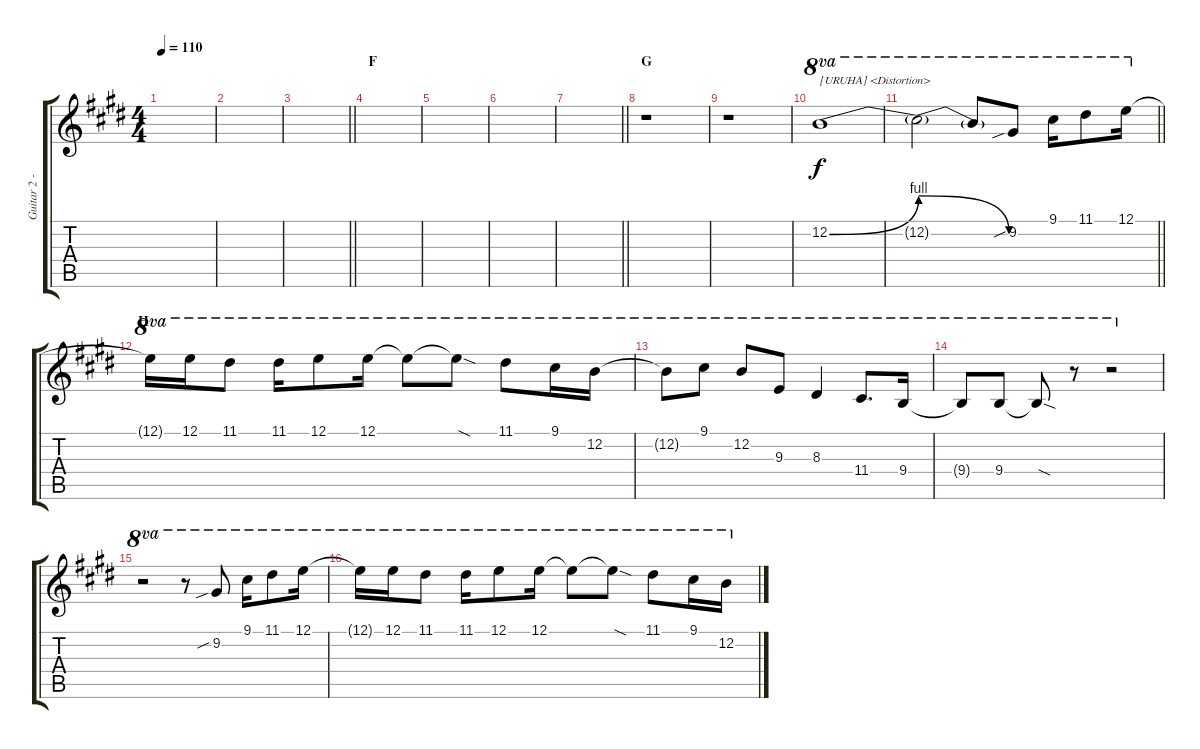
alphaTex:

\track ("Guitar 2 - Uruha and Aoi" "Guitar 2 -") {instrument overdrivenguitar}
\staff {score tabs}
\tuning (E4 B3 G3 D3 A2 E2) {hide}
\ts (4 4)
\tempo 110
\clef g2
\ks e
|
|
\barLineRight lightlight
|
\section ("" "F")
|
|
|
\barLineRight lightlight
|
\section ("" "G")
r.1 |
r.1 |
12.2{be (bend 0 0 60 4)}.1{ot 8va txt "[URUHA] <Distortion>" volume 12 instrument overdrivenguitar} |
\barLineRight lightlight
12.2{be (release 0 4 60 0) t}.2{ot 8va} 12.2{t}.8{ot 8va} 9.2{sib}.8{ot 8va} 9.1.16{ot 8va} 11.1.8{ot 8va} 12.1.16{ot 8va} |
\section ("" "H")
12.1{t}.16{ot 8va} 12.1.16{ot 8va} 11.1.8{ot 8va} 11.1.16{ot 8va} 12.1.8{ot 8va} 12.1.16{ot 8va} 12.1{t}.8{ot 8va} 12.1{sod t}.8{ot 8va} 11.1.8{ot 8va} 9.1.16{ot 8va} 12.2.16{ot 8va} |
12.2{t}.8{ot 8va} 9.1.8{ot 8va} 12.2.8{ot 8va} 9.3.8{ot 8va} 8.3.4{ot 8va} 11.4.8{d ot 8va} 9.4.16{ot 8va} |
9.4{t}.8{ot 8va} 9.4.8{ot 8va} 9.4{sod t}.8{ot 8va} r.8{ot 8va} r.2{ot 8va} |
r.2{ot 8va} r.8{ot 8va} 9.2{sib}.8{ot 8va} 9.1.16{ot 8va} 11.1.8{ot 8va} 12.1.16{ot 8va} |
12.1{t}.16{ot 8va} 12.1.16{ot 8va} 11.1.8{ot 8va} 11.1.16{ot 8va} 12.1.8{ot 8va} 12.1.16{ot 8va} 12.1{t}.8{ot 8va} 12.1{sod t}.8{ot 8va} 11.1.8{ot 8va} 9.1.16{ot 8va} 12.2.16{ot 8va}
